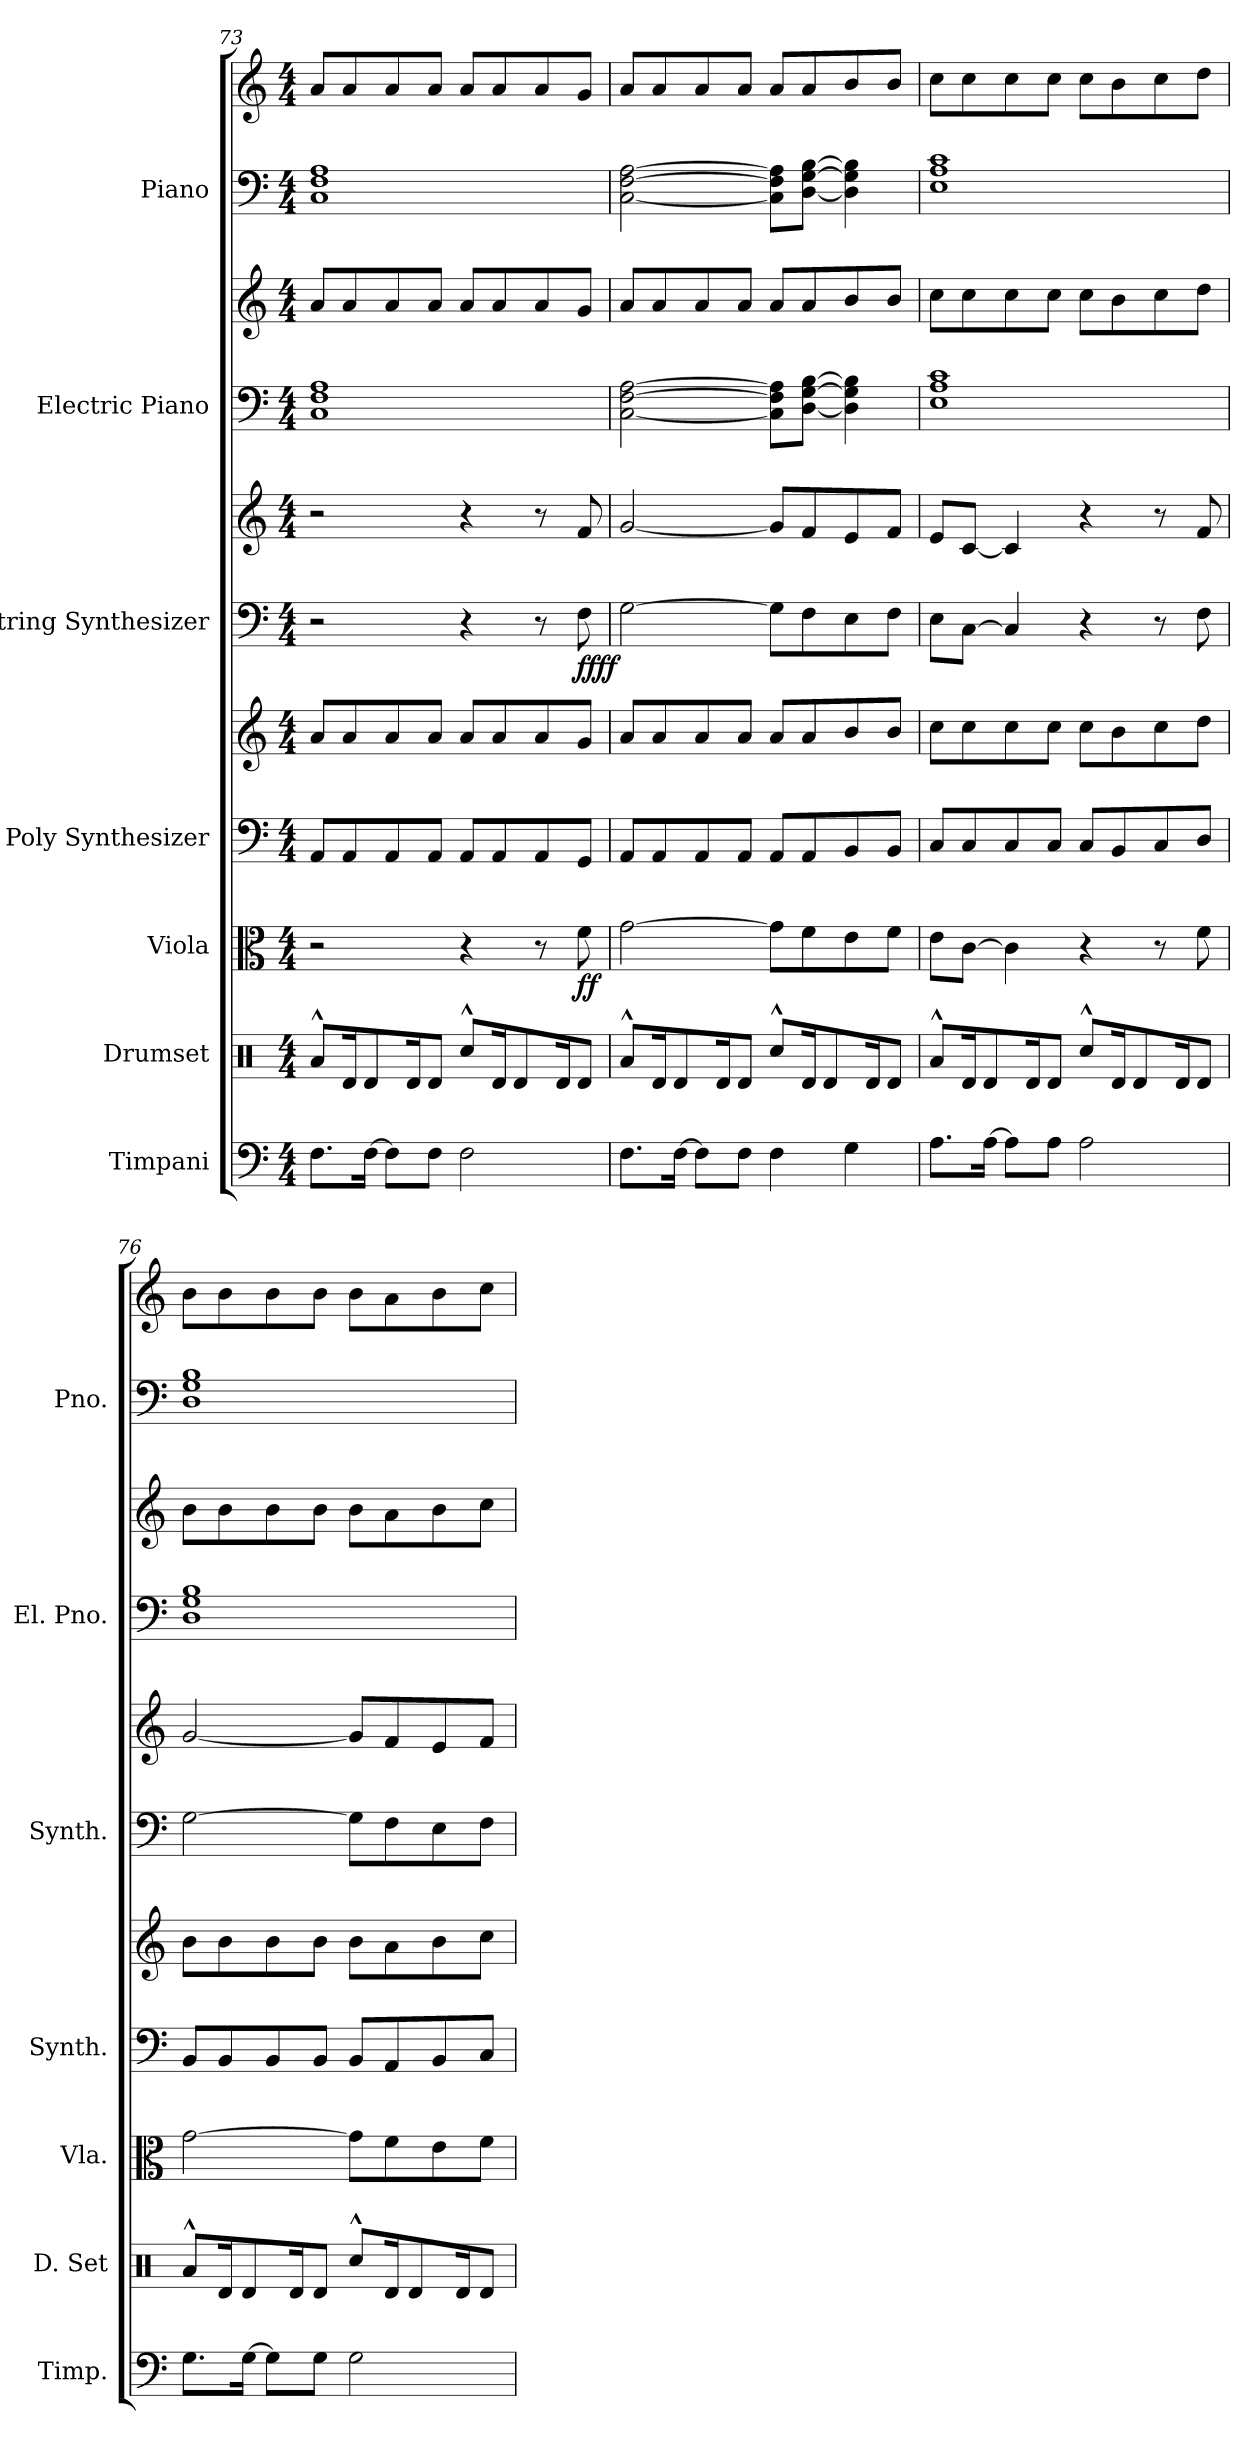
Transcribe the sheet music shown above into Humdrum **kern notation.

**kern	**kern	**kern	**dynam	**kern	**kern	**kern	**kern	**dynam	**kern	**kern	**kern	**kern
*part7	*part6	*part5	*part5	*part4	*part4	*part3	*part3	*part3	*part2	*part2	*part1	*part1
*staff11	*staff10	*staff9	*staff9	*staff8	*staff7	*staff6	*staff5	*staff5/6	*staff4	*staff3	*staff2	*staff1
*I"Timpani	*I"Drumset	*I"Viola	*	*I"Poly Synthesizer	*	*I"String Synthesizer	*	*	*I"Electric Piano	*	*I"Piano	*
*I'Timp.	*I'D. Set	*I'Vla.	*	*I'Synth.	*	*I'Synth.	*	*	*I'El. Pno.	*	*I'Pno.	*
!!LO:PB:g=z
*clefF4	*clefX	*clefC3	*	*clefF4	*clefG2	*clefF4	*clefG2	*	*clefF4	*clefG2	*clefF4	*clefG2
*k[]	*k[]	*k[]	*	*k[]	*k[]	*k[]	*k[]	*	*k[]	*k[]	*k[]	*k[]
*M4/4	*M4/4	*M4/4	*	*M4/4	*M4/4	*M4/4	*M4/4	*	*M4/4	*M4/4	*M4/4	*M4/4
=73	=73	=73	=73	=73	=73	=73	=73	=73	=73	=73	=73	=73
8.F\L	8Ra^^/L	2r	.	8AA/L	8a/L	2r	2r	.	1C 1F 1A	8a/L	1C 1F 1A	8a/L
.	16Rd/K	.	.	8AA/	8a/	.	.	.	.	8a/	.	8a/
[16F\Jk	8Rd/	.	.	.	.	.	.	.	.	.	.	.
8F\L]	.	.	.	8AA/	8a/	.	.	.	.	8a/	.	8a/
.	16Rd/K	.	.	.	.	.	.	.	.	.	.	.
8F\J	8Rd/J	.	.	8AA/J	8a/J	.	.	.	.	8a/J	.	8a/J
2F\	8Rcc^^/L	4r	.	8AA/L	8a/L	4r	4r	.	.	8a/L	.	8a/L
.	16Rd/K	.	.	8AA/	8a/	.	.	.	.	8a/	.	8a/
.	8Rd/	.	.	.	.	.	.	.	.	.	.	.
.	.	8r	.	8AA/	8a/	8r	8r	.	.	8a/	.	8a/
.	16Rd/K	.	.	.	.	.	.	.	.	.	.	.
!	!	!	!LO:DY:b	!	!	!	!	!LO:DY:b=2	!	!	!	!
!	!	!	!	!	!	!	!	!LO:DY:n=1:b	!	!	!	!
.	8Rd/J	8f\	ff	8GG/J	8g/J	8F\	8f/	ff ff	.	8g/J	.	8g/J
=74	=74	=74	=74	=74	=74	=74	=74	=74	=74	=74	=74	=74
8.F\L	8Ra^^/L	[2g\	.	8AA/L	8a/L	[2G\	[2g/	.	[2C\ [2F\ [2A\	8a/L	[2C\ [2F\ [2A\	8a/L
.	16Rd/K	.	.	8AA/	8a/	.	.	.	.	8a/	.	8a/
[16F\Jk	8Rd/	.	.	.	.	.	.	.	.	.	.	.
8F\L]	.	.	.	8AA/	8a/	.	.	.	.	8a/	.	8a/
.	16Rd/K	.	.	.	.	.	.	.	.	.	.	.
8F\J	8Rd/J	.	.	8AA/J	8a/J	.	.	.	.	8a/J	.	8a/J
4F\	8Rcc^^/L	8g\L]	.	8AA/L	8a/L	8G\L]	8g/L]	.	8C\] 8F\] 8A\]L	8a/L	8C\] 8F\] 8A\]L	8a/L
.	16Rd/K	8f\	.	8AA/	8a/	8F\	8f/	.	[8D\ [8G\ [8B\J	8a/	[8D\ [8G\ [8B\J	8a/
.	8Rd/	.	.	.	.	.	.	.	.	.	.	.
4G\	.	8e\	.	8BB/	8b/	8E\	8e/	.	4D\] 4G\] 4B\]	8b/	4D\] 4G\] 4B\]	8b/
.	16Rd/K	.	.	.	.	.	.	.	.	.	.	.
.	8Rd/J	8f\J	.	8BB/J	8b/J	8F\J	8f/J	.	.	8b/J	.	8b/J
=75	=75	=75	=75	=75	=75	=75	=75	=75	=75	=75	=75	=75
8.A\L	8Ra^^/L	8e\L	.	8C/L	8cc\L	8E\L	8e/L	.	1E 1A 1c	8cc\L	1E 1A 1c	8cc\L
.	16Rd/K	[8c\J	.	8C/	8cc\	[8C\J	[8c/J	.	.	8cc\	.	8cc\
[16A\Jk	8Rd/	.	.	.	.	.	.	.	.	.	.	.
8A\L]	.	4c\]	.	8C/	8cc\	4C/]	4c/]	.	.	8cc\	.	8cc\
.	16Rd/K	.	.	.	.	.	.	.	.	.	.	.
8A\J	8Rd/J	.	.	8C/J	8cc\J	.	.	.	.	8cc\J	.	8cc\J
2A\	8Rcc^^/L	4r	.	8C/L	8cc\L	4r	4r	.	.	8cc\L	.	8cc\L
.	16Rd/K	.	.	8BB/	8b\	.	.	.	.	8b\	.	8b\
.	8Rd/	.	.	.	.	.	.	.	.	.	.	.
.	.	8r	.	8C/	8cc\	8r	8r	.	.	8cc\	.	8cc\
.	16Rd/K	.	.	.	.	.	.	.	.	.	.	.
.	8Rd/J	8f\	.	8D/J	8dd\J	8F\	8f/	.	.	8dd\J	.	8dd\J
!!LO:PB:g=z
=76	=76	=76	=76	=76	=76	=76	=76	=76	=76	=76	=76	=76
8.G\L	8Ra^^/L	[2g\	.	8BB/L	8b\L	[2G\	[2g/	.	1D 1G 1B	8b\L	1D 1G 1B	8b\L
.	16Rd/K	.	.	8BB/	8b\	.	.	.	.	8b\	.	8b\
[16G\Jk	8Rd/	.	.	.	.	.	.	.	.	.	.	.
8G\L]	.	.	.	8BB/	8b\	.	.	.	.	8b\	.	8b\
.	16Rd/K	.	.	.	.	.	.	.	.	.	.	.
8G\J	8Rd/J	.	.	8BB/J	8b\J	.	.	.	.	8b\J	.	8b\J
2G\	8Rcc^^/L	8g\L]	.	8BB/L	8b\L	8G\L]	8g/L]	.	.	8b\L	.	8b\L
.	16Rd/K	8f\	.	8AA/	8a\	8F\	8f/	.	.	8a\	.	8a\
.	8Rd/	.	.	.	.	.	.	.	.	.	.	.
.	.	8e\	.	8BB/	8b\	8E\	8e/	.	.	8b\	.	8b\
.	16Rd/K	.	.	.	.	.	.	.	.	.	.	.
.	8Rd/J	8f\J	.	8C/J	8cc\J	8F\J	8f/J	.	.	8cc\J	.	8cc\J
=	=	=	=	=	=	=	=	=	=	=	=	=
*-	*-	*-	*-	*-	*-	*-	*-	*-	*-	*-	*-	*-
